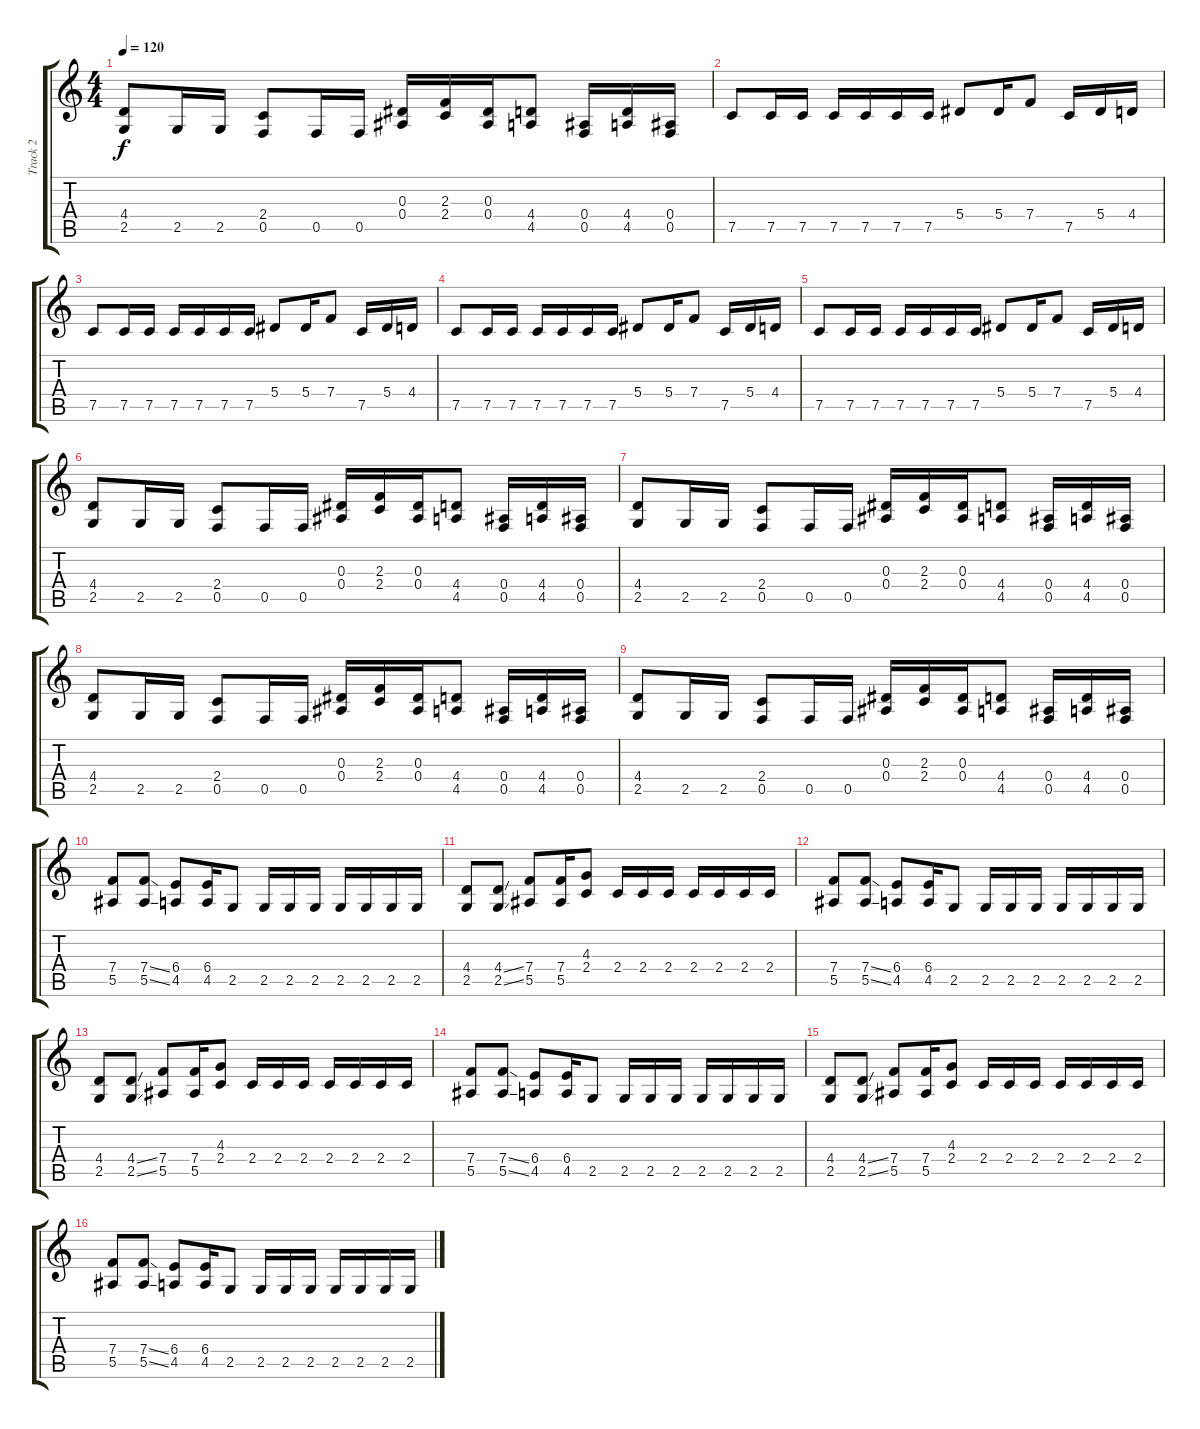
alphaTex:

\track ("Track 2" "Track 2") {instrument distortionguitar}
\staff {score tabs}
\tuning (C4 G3 Eb3 Bb2 F2 C2) {hide}
\ts (4 4)
\tempo 120
\clef g2
\ks c
(4.4 2.5).8{dy f} 2.5.16 2.5.16 (2.4 0.5).8 0.5.16 0.5.16 (0.3 0.4).16 (2.3 2.4).16 (0.3 0.4).16 (4.4 4.5).8 (0.4 0.5).16 (4.4 4.5).16 (0.4 0.5).16 |
7.5.8 7.5.16 7.5.16 7.5.16 7.5.16 7.5.16 7.5.16 5.4.8 5.4.16 7.4.8 7.5.16 5.4.16 4.4.16 |
7.5.8 7.5.16 7.5.16 7.5.16 7.5.16 7.5.16 7.5.16 5.4.8 5.4.16 7.4.8 7.5.16 5.4.16 4.4.16 |
7.5.8 7.5.16 7.5.16 7.5.16 7.5.16 7.5.16 7.5.16 5.4.8 5.4.16 7.4.8 7.5.16 5.4.16 4.4.16 |
7.5.8 7.5.16 7.5.16 7.5.16 7.5.16 7.5.16 7.5.16 5.4.8 5.4.16 7.4.8 7.5.16 5.4.16 4.4.16 |
(4.4 2.5).8 2.5.16 2.5.16 (2.4 0.5).8 0.5.16 0.5.16 (0.3 0.4).16 (2.3 2.4).16 (0.3 0.4).16 (4.4 4.5).8 (0.4 0.5).16 (4.4 4.5).16 (0.4 0.5).16 |
(4.4 2.5).8 2.5.16 2.5.16 (2.4 0.5).8 0.5.16 0.5.16 (0.3 0.4).16 (2.3 2.4).16 (0.3 0.4).16 (4.4 4.5).8 (0.4 0.5).16 (4.4 4.5).16 (0.4 0.5).16 |
(4.4 2.5).8 2.5.16 2.5.16 (2.4 0.5).8 0.5.16 0.5.16 (0.3 0.4).16 (2.3 2.4).16 (0.3 0.4).16 (4.4 4.5).8 (0.4 0.5).16 (4.4 4.5).16 (0.4 0.5).16 |
(4.4 2.5).8 2.5.16 2.5.16 (2.4 0.5).8 0.5.16 0.5.16 (0.3 0.4).16 (2.3 2.4).16 (0.3 0.4).16 (4.4 4.5).8 (0.4 0.5).16 (4.4 4.5).16 (0.4 0.5).16 |
(7.4 5.5).8 (7.4{ss} 5.5{ss}).8 (6.4 4.5).8 (6.4 4.5).16 2.5.8 2.5.16 2.5.16 2.5.16 2.5.16 2.5.16 2.5.16 2.5.16 |
(4.4 2.5).8 (4.4{ss} 2.5{ss}).8 (7.4 5.5).8 (7.4 5.5).16 (4.3 2.4).8 2.4.16 2.4.16 2.4.16 2.4.16 2.4.16 2.4.16 2.4.16 |
(7.4 5.5).8 (7.4{ss} 5.5{ss}).8 (6.4 4.5).8 (6.4 4.5).16 2.5.8 2.5.16 2.5.16 2.5.16 2.5.16 2.5.16 2.5.16 2.5.16 |
(4.4 2.5).8 (4.4{ss} 2.5{ss}).8 (7.4 5.5).8 (7.4 5.5).16 (4.3 2.4).8 2.4.16 2.4.16 2.4.16 2.4.16 2.4.16 2.4.16 2.4.16 |
(7.4 5.5).8 (7.4{ss} 5.5{ss}).8 (6.4 4.5).8 (6.4 4.5).16 2.5.8 2.5.16 2.5.16 2.5.16 2.5.16 2.5.16 2.5.16 2.5.16 |
(4.4 2.5).8 (4.4{ss} 2.5{ss}).8 (7.4 5.5).8 (7.4 5.5).16 (4.3 2.4).8 2.4.16 2.4.16 2.4.16 2.4.16 2.4.16 2.4.16 2.4.16 |
(7.4 5.5).8 (7.4{ss} 5.5{ss}).8 (6.4 4.5).8 (6.4 4.5).16 2.5.8 2.5.16 2.5.16 2.5.16 2.5.16 2.5.16 2.5.16 2.5.16
